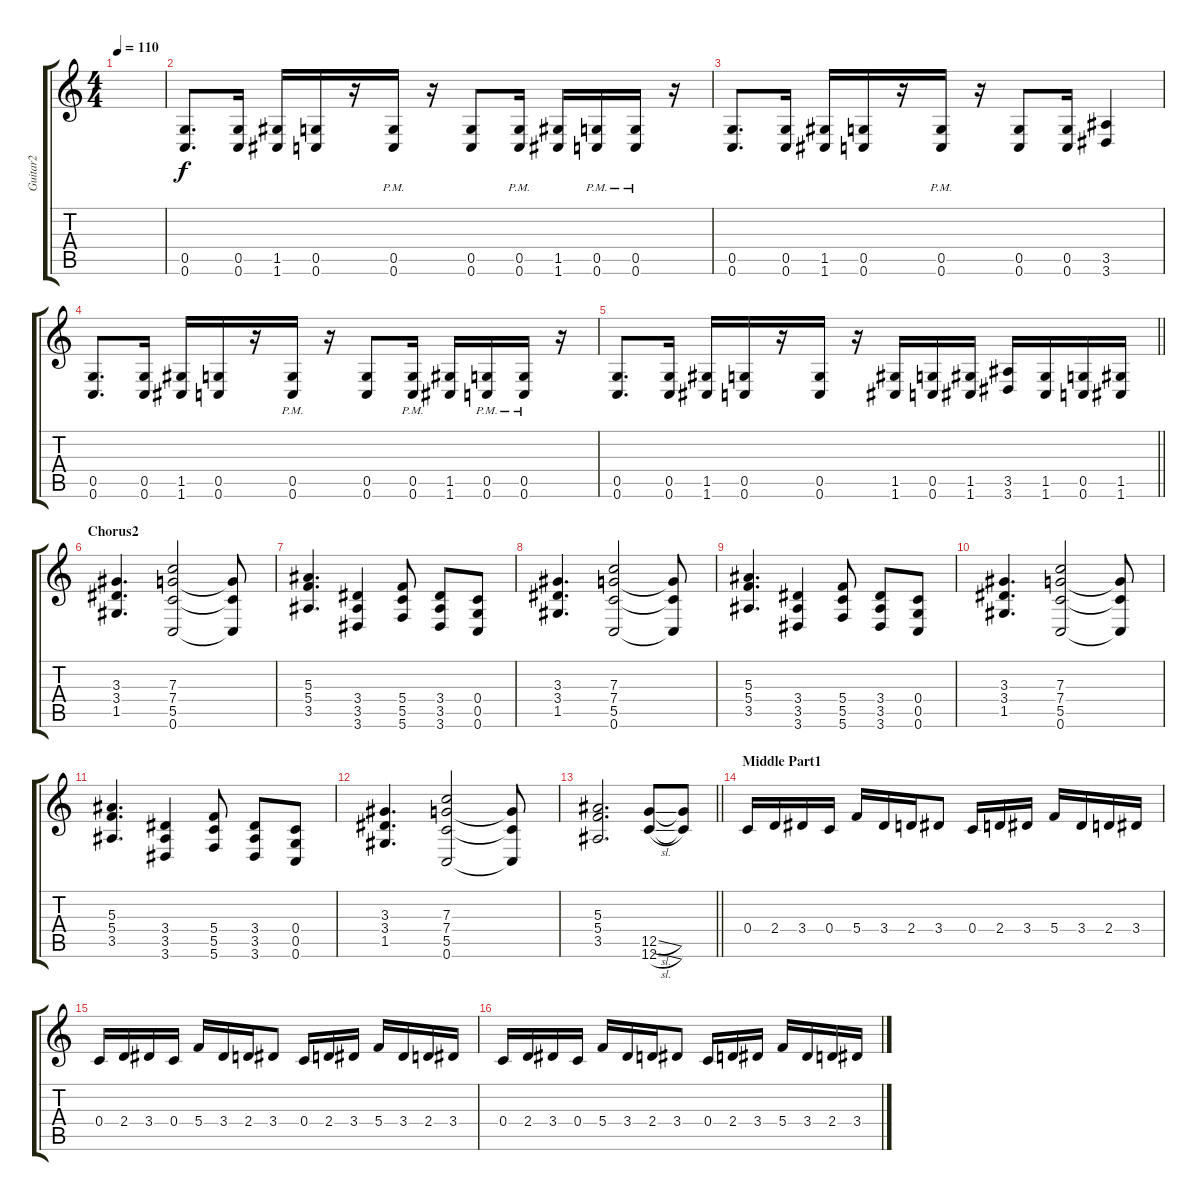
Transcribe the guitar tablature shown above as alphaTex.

\track ("Guitar2" "Guitar2") {instrument overdrivenguitar}
\staff {score tabs}
\tuning (D4 A3 F3 C3 G2 C2) {hide}
\ts (4 4)
\tempo 110
\clef g2
\ks c
|
(0.5 0.6).8{d} (0.5 0.6).16 (1.5 1.6).16 (0.5 0.6).16 r.16 (0.5{pm} 0.6{pm}).16 r.16 (0.5 0.6).8 (0.5{pm} 0.6{pm}).16 (1.5 1.6).16 (0.5{pm} 0.6{pm}).16 (0.5{pm} 0.6{pm}).16 r.16 |
(0.5 0.6).8{d} (0.5 0.6).16 (1.5 1.6).16 (0.5 0.6).16 r.16 (0.5{pm} 0.6{pm}).16 r.16 (0.5 0.6).8 (0.5 0.6).16 (3.5 3.6).4 |
(0.5 0.6).8{d} (0.5 0.6).16 (1.5 1.6).16 (0.5 0.6).16 r.16 (0.5{pm} 0.6{pm}).16 r.16 (0.5 0.6).8 (0.5{pm} 0.6{pm}).16 (1.5 1.6).16 (0.5{pm} 0.6{pm}).16 (0.5{pm} 0.6{pm}).16 r.16 |
\barLineRight lightlight
(0.5 0.6).8{d} (0.5 0.6).16 (1.5 1.6).16 (0.5 0.6).16 r.16 (0.5 0.6).16 r.16 (1.5 1.6).16 (0.5 0.6).16 (1.5 1.6).16 (3.5 3.6).16 (1.5 1.6).16 (0.5 0.6).16 (1.5 1.6).16 |
\section ("" "Chorus2")
(3.3 3.4 1.5).4{d} (7.3 7.4 5.5 0.6).2 (7.4{t} 5.5{t} 0.6{t}).8 |
(5.3 5.4 3.5).4{d} (3.4 3.5 3.6).4 (5.4 5.5 5.6).8 (3.4 3.5 3.6).8 (0.4 0.5 0.6).8 |
(3.3 3.4 1.5).4{d} (7.3 7.4 5.5 0.6).2 (7.4{t} 5.5{t} 0.6{t}).8 |
(5.3 5.4 3.5).4{d} (3.4 3.5 3.6).4 (5.4 5.5 5.6).8 (3.4 3.5 3.6).8 (0.4 0.5 0.6).8 |
(3.3 3.4 1.5).4{d} (7.3 7.4 5.5 0.6).2 (7.4{t} 5.5{t} 0.6{t}).8 |
(5.3 5.4 3.5).4{d} (3.4 3.5 3.6).4 (5.4 5.5 5.6).8 (3.4 3.5 3.6).8 (0.4 0.5 0.6).8 |
(3.3 3.4 1.5).4{d} (7.3 7.4 5.5 0.6).2 (7.4{t} 5.5{t} 0.6{t}).8 |
\barLineRight lightlight
(5.3 5.4 3.5).2{d} (12.5{sl} 12.6{sl}).8 (12.5{t} 12.6{t}).8 |
\section ("" "Middle Part1")
0.4.16 2.4.16 3.4.16 0.4.16 5.4.16 3.4.16 2.4.16 3.4.8 0.4.16 2.4.16 3.4.16 5.4.16 3.4.16 2.4.16 3.4.16 |
0.4.16 2.4.16 3.4.16 0.4.16 5.4.16 3.4.16 2.4.16 3.4.8 0.4.16 2.4.16 3.4.16 5.4.16 3.4.16 2.4.16 3.4.16 |
0.4.16 2.4.16 3.4.16 0.4.16 5.4.16 3.4.16 2.4.16 3.4.8 0.4.16 2.4.16 3.4.16 5.4.16 3.4.16 2.4.16 3.4.16
